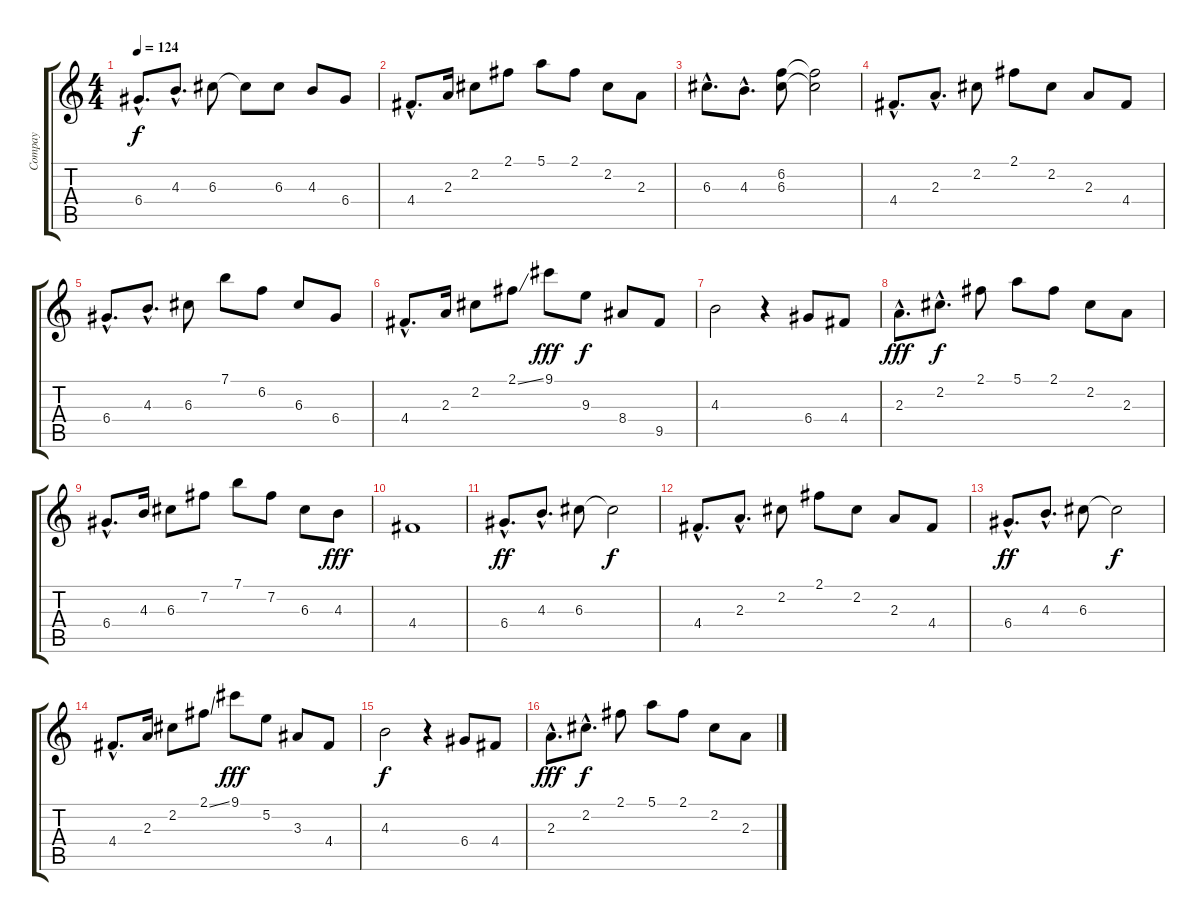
\track ("Compay" "Compay") {instrument acousticguitarsteel}
\staff {score tabs}
\tuning (E4 B3 G3 D3 A2 E2) {hide}
\ts (4 4)
\tempo 124
\clef g2
\ks c
6.4{hac}.8{d dy f} 4.3{hac}.8{d} 6.3.8 6.3{t}.8 6.3.8 4.3.8 6.4.8 |
4.4{hac}.8{d} 2.3.16 2.2.8 2.1.8 5.1.8 2.1.8 2.2.8 2.3.8 |
6.3{hac}.8{d} 4.3{hac}.8{d} (6.2 6.3).8 (6.2{t} 6.3{t}).2 |
4.4{hac}.8{d} 2.3{hac}.8{d} 2.2.8 2.1.8 2.2.8 2.3.8 4.4.8 |
6.4{hac}.8{d} 4.3{hac}.8{d} 6.3.8 7.1.8 6.2.8 6.3.8 6.4.8 |
4.4{hac}.8{d} 2.3.16 2.2.8 2.1{ss}.8 9.1.8{dy fff} 9.3.8{dy f} 8.4.8 9.5.8 |
4.3.2 r.4 6.4.8 4.4.8 |
2.3{hac}.8{d dy fff} 2.2{hac}.8{d dy f} 2.1.8 5.1.8 2.1.8 2.2.8 2.3.8 |
6.4{hac}.8{d} 4.3.16 6.3.8 7.2.8 7.1.8 7.2.8 6.3.8 4.3.8{dy fff} |
4.4.1 |
6.4{hac}.8{d dy ff} 4.3{hac}.8{d} 6.3.8 6.3{t}.2{dy f} |
4.4{hac}.8{d} 2.3{hac}.8{d} 2.2.8 2.1.8 2.2.8 2.3.8 4.4.8 |
6.4{hac}.8{d dy ff} 4.3{hac}.8{d} 6.3.8 6.3{t}.2{dy f} |
4.4{hac}.8{d} 2.3.16 2.2.8 2.1{ss}.8 9.1.8{dy fff} 5.2.8 3.3.8 4.4.8 |
4.3.2{dy f} r.4 6.4.8 4.4.8 |
2.3{hac}.8{d dy fff} 2.2{hac}.8{d dy f} 2.1.8 5.1.8 2.1.8 2.2.8 2.3.8
